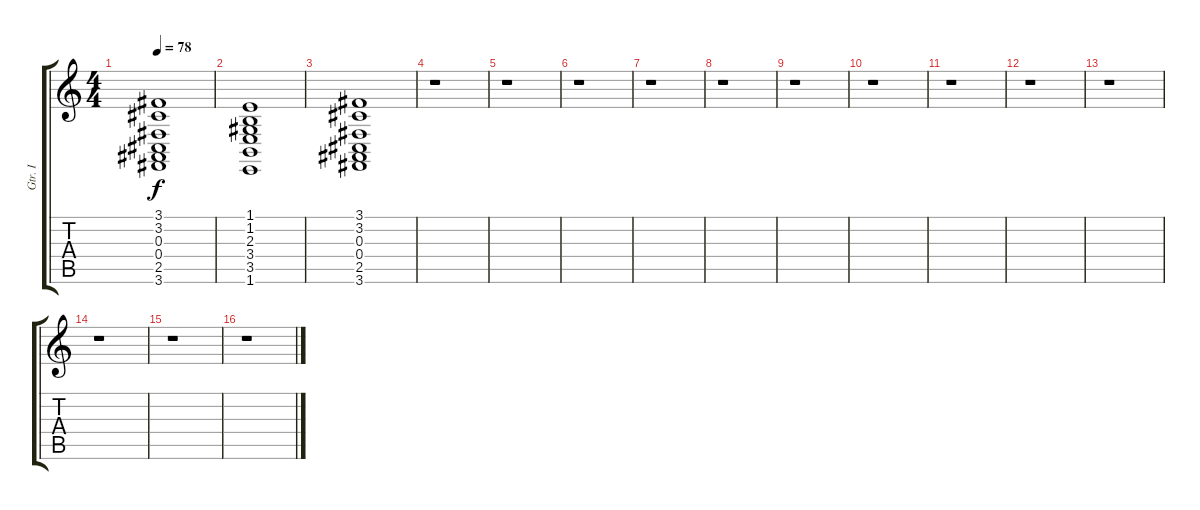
\track ("Gtr. I " "Gtr. I ") {instrument acousticgrandpiano}
\staff {score tabs}
\tuning (Eb4 Bb3 Gb3 Db3 Ab2 Eb2) {hide}
\ts (4 4)
\tempo 78
\clef g2
\ks c
(3.1 3.2 0.3 0.4 2.5 3.6).1{dy f} |
(1.1 1.2 2.3 3.4 3.5 1.6).1 |
(3.1 3.2 0.3 0.4 2.5 3.6).1 |
r.1 |
r.1 |
r.1 |
r.1 |
r.1 |
r.1 |
r.1 |
r.1 |
r.1 |
r.1 |
r.1 |
r.1 |
r.1
